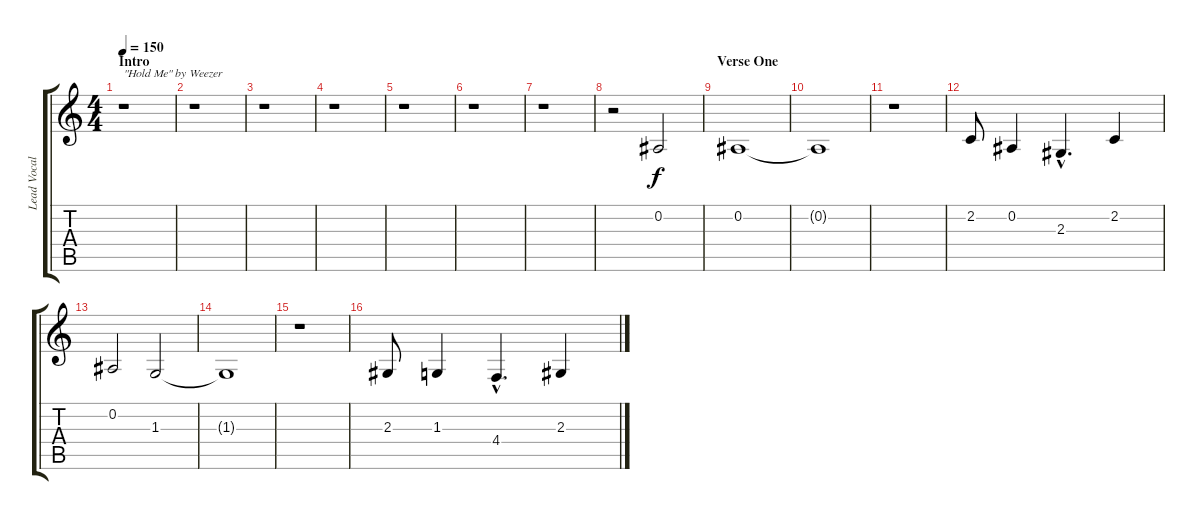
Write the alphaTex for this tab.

\track ("Lead Vocals [Rivers Cuomo]" "Lead Vocal") {instrument lead1square}
\staff {score tabs}
\tuning (Eb4 Bb3 Gb3 Db3 Ab2 Eb2) {hide}
\ts (4 4)
\section ("" "Intro")
\tempo 150
\clef g2
\ks c
r.1{txt "\"Hold Me\" by Weezer" dy f instrument lead1square} |
r.1 |
r.1 |
r.1 |
r.1 |
r.1 |
r.1 |
r.2 0.2.2 |
\section ("" "Verse One")
0.2.1 |
0.2{t}.1 |
r.1 |
2.2.8 0.2.4 2.3{hac}.4{d} 2.2.4 |
0.2.2 1.3.2 |
1.3{t}.1 |
r.1 |
2.3.8 1.3.4 4.4{hac}.4{d} 2.3.4
